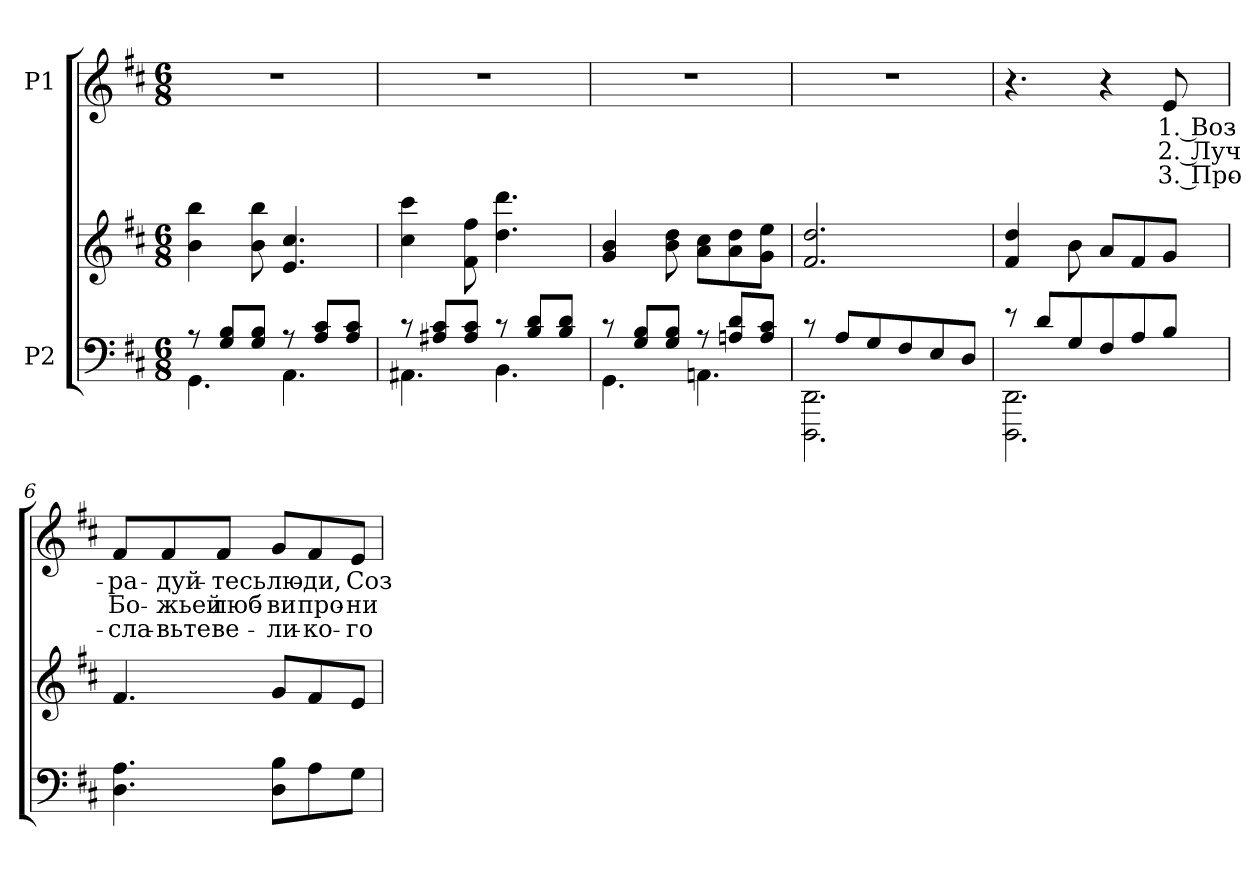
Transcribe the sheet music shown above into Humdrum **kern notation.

**kern	**kern	**kern	**text	**text	**text
*part2	*part2	*part1	*part1	*part1	*part1
*staff3	*staff2	*staff1	*staff1	*staff1	*staff1
*I"P2	*	*I"P1	*	*	*
!!LO:PB:g=z
*clefF4	*clefG2	*clefG2	*	*	*
*k[f#c#]	*k[f#c#]	*k[f#c#]	*	*	*
*D:	*D:	*D:	*	*	*
*M6/8	*M6/8	*M6/8	*	*	*
=1	=1	=1	=1	=1	=1
*^	*	*	*	*	*
!	!	!	!LO:N:vis=1	!	!	!
8r	4.GGi\	4bi\ 4bbi	2.r	.	.	.
8Gi/ 8BiL	.	.	.	.	.	.
8Gi/ 8BiJ	.	8bi\ 8bbi	.	.	.	.
8r	4.AAi\	4.ei/ 4.cc#i	.	.	.	.
8Ai/ 8c#iL	.	.	.	.	.	.
8Ai/ 8c#iJ	.	.	.	.	.	.
=2	=2	=2	=2	=2	=2	=2
!	!	!	!LO:N:vis=1	!	!	!
8r	4.AA#Xi\	4cc#i\ 4ccc#i	2.r	.	.	.
8A#Xi/ 8c#iL	.	.	.	.	.	.
8A#i/ 8c#iJ	.	8f#i\ 8ff#i	.	.	.	.
8r	4.BBi\	4.ddi\ 4.dddi	.	.	.	.
8Bi/ 8diL	.	.	.	.	.	.
8Bi/ 8diJ	.	.	.	.	.	.
=3	=3	=3	=3	=3	=3	=3
!	!	!	!LO:N:vis=1	!	!	!
8r	4.GGi\	4gi/ 4bi	2.r	.	.	.
8Gi/ 8BiL	.	.	.	.	.	.
8Gi/ 8BiJ	.	8bi\ 8ddi	.	.	.	.
8r	4.AAni\	8ai\ 8cc#iL	.	.	.	.
8Ani/ 8diL	.	8ai\ 8ddi	.	.	.	.
8Ai/ 8c#iJ	.	8gi\ 8eeiJ	.	.	.	.
=4	=4	=4	=4	=4	=4	=4
!	!	!	!LO:N:vis=1	!	!	!
8r	2.DDDi\ 2.DDi	2.f#i/ 2.ddi	2.r	.	.	.
8Ai/L	.	.	.	.	.	.
8Gi/	.	.	.	.	.	.
8F#i/	.	.	.	.	.	.
8Ei/	.	.	.	.	.	.
8Di/J	.	.	.	.	.	.
!!LO:LB:g=z
=5	=5	=5	=5	=5	=5	=5
8r	2.DDDi\ 2.DDi	4f#i/ 4ddi	4.r	.	.	.
8di/L	.	.	.	.	.	.
8Gi/	.	8bi\	.	.	.	.
8F#i/	.	8ai/L	4r	.	.	.
8Ai/	.	8f#i/	.	.	.	.
!	!	!	!	!LO:LY:b:color=#000000	!LO:LY:b:color=#000000	!LO:LY:b:color=#000000
8Bi/J	.	8gi/J	8ei/	1. Воз-	2. Луч	3. Про-
*v	*v	*	*	*	*	*
=6	=6	=6	=6	=6	=6
!	!	!	!LO:LY:b:color=#000000	!LO:LY:b:color=#000000	!LO:LY:b:color=#000000
4.Di\ 4.Ai	4.f#i/	8f#i/L	-ра-	Бо-	-сла-
!	!	!	!LO:LY:b:color=#000000	!LO:LY:b:color=#000000	!LO:LY:b:color=#000000
.	.	8f#i/	-дуй-	-жьей	-вьте
!	!	!	!LO:LY:b:color=#000000	!LO:LY:b:color=#000000	!LO:LY:b:color=#000000
.	.	8f#i/J	-тесь	люб-	ве-
!	!	!	!LO:LY:b:color=#000000	!LO:LY:b:color=#000000	!LO:LY:b:color=#000000
8Di\ 8BiL	8gi/L	8gi/L	лю-	-ви	-ли-
!	!	!	!LO:LY:b:color=#000000	!LO:LY:b:color=#000000	!LO:LY:b:color=#000000
8Ai\	8f#i/	8f#i/	-ди,	про-	-ко-
!	!	!	!LO:LY:b:color=#000000	!LO:LY:b:color=#000000	!LO:LY:b:color=#000000
8Gi\J	8ei/J	8ei/J	Соз-	-ни-	-го
=	=	=	=	=	=
*-	*-	*-	*-	*-	*-
